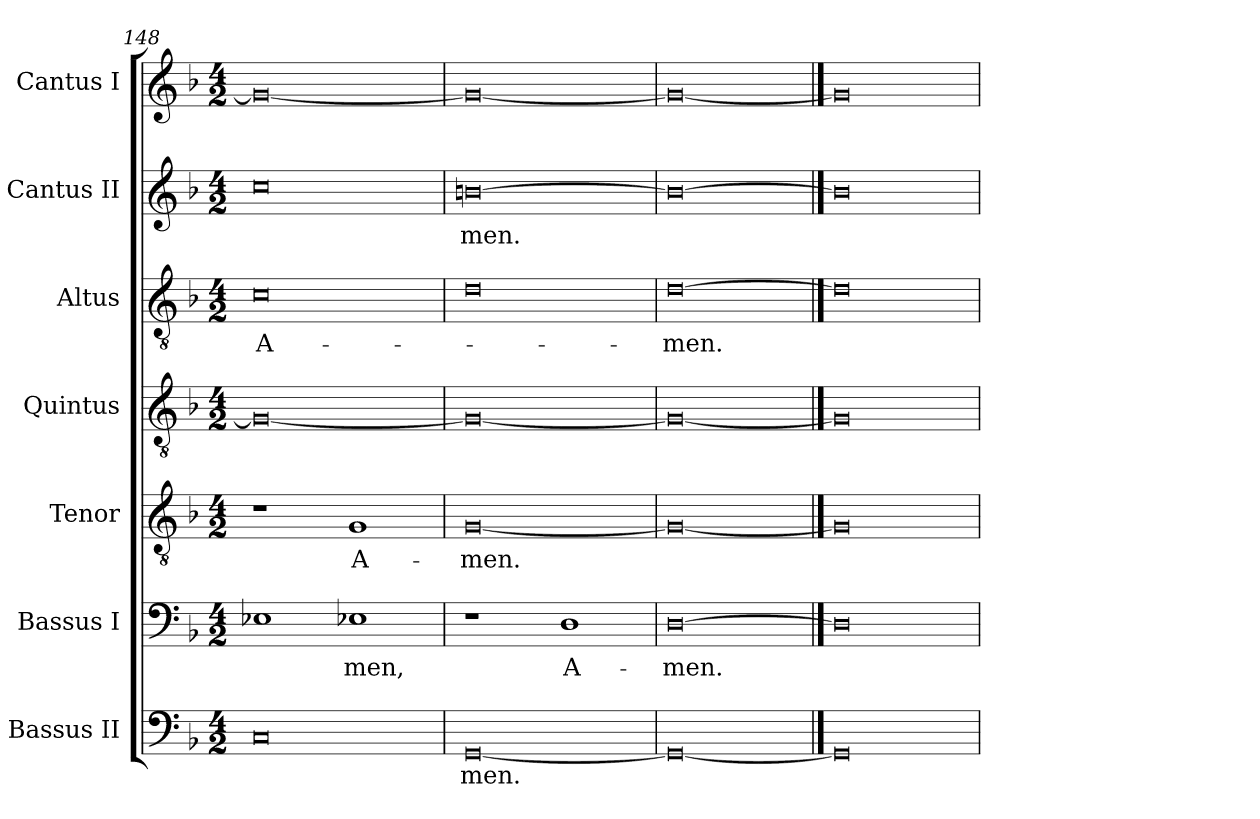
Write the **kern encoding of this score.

**kern	**text	**kern	**text	**kern	**text	**kern	**text	**kern	**text	**kern	**text	**kern	**text
*part7	*part7	*part6	*part6	*part5	*part5	*part4	*part4	*part3	*part3	*part2	*part2	*part1	*part1
*staff7	*staff7	*staff6	*staff6	*staff5	*staff5	*staff4	*staff4	*staff3	*staff3	*staff2	*staff2	*staff1	*staff1
*I"Bassus II	*	*I"Bassus I	*	*I"Tenor	*	*I"Quintus	*	*I"Altus	*	*I"Cantus II	*	*I"Cantus I	*
*clefF4	*	*clefF4	*	*clefGv2	*	*clefGv2	*	*clefGv2	*	*clefG2	*	*clefG2	*
*k[b-]	*	*k[b-]	*	*k[b-]	*	*k[b-]	*	*k[b-]	*	*k[b-]	*	*k[b-]	*
*M4/2	*	*M4/2	*	*M4/2	*	*M4/2	*	*M4/2	*	*M4/2	*	*M4/2	*
=148	=148	=148	=148	=148	=148	=148	=148	=148	=148	=148	=148	=148	=148
0C/	.	1E-X\	.	1r	.	0G/_	.	0c\	A-	0cc\	.	0g/_	.
.	.	1E-X\	-men,	1G/	A-	.	.	.	.	.	.	.	.
=149	=149	=149	=149	=149	=149	=149	=149	=149	=149	=149	=149	=149	=149
[0GG/	-men.	1r	.	[0G/	-men.	0G/_	.	0d\	.	[0bn\	-men.	0g/_	.
.	.	1D\	A-	.	.	.	.	.	.	.	.	.	.
=150	=150	=150	=150	=150	=150	=150	=150	=150	=150	=150	=150	=150	=150
0GG/_	.	[0D\	-men.	0G/_	.	0G/_	.	[0d\	-men.	0bn\_	.	0g/_	.
==151	==151	==151	==151	==151	==151	==151	==151	==151	==151	==151	==151	==151	==151
0GG/]	.	0D\]	.	0G/]	.	0G/]	.	0d\]	.	0b\]	.	0g/]	.
=	=	=	=	=	=	=	=	=	=	=	=	=	=
*-	*-	*-	*-	*-	*-	*-	*-	*-	*-	*-	*-	*-	*-
